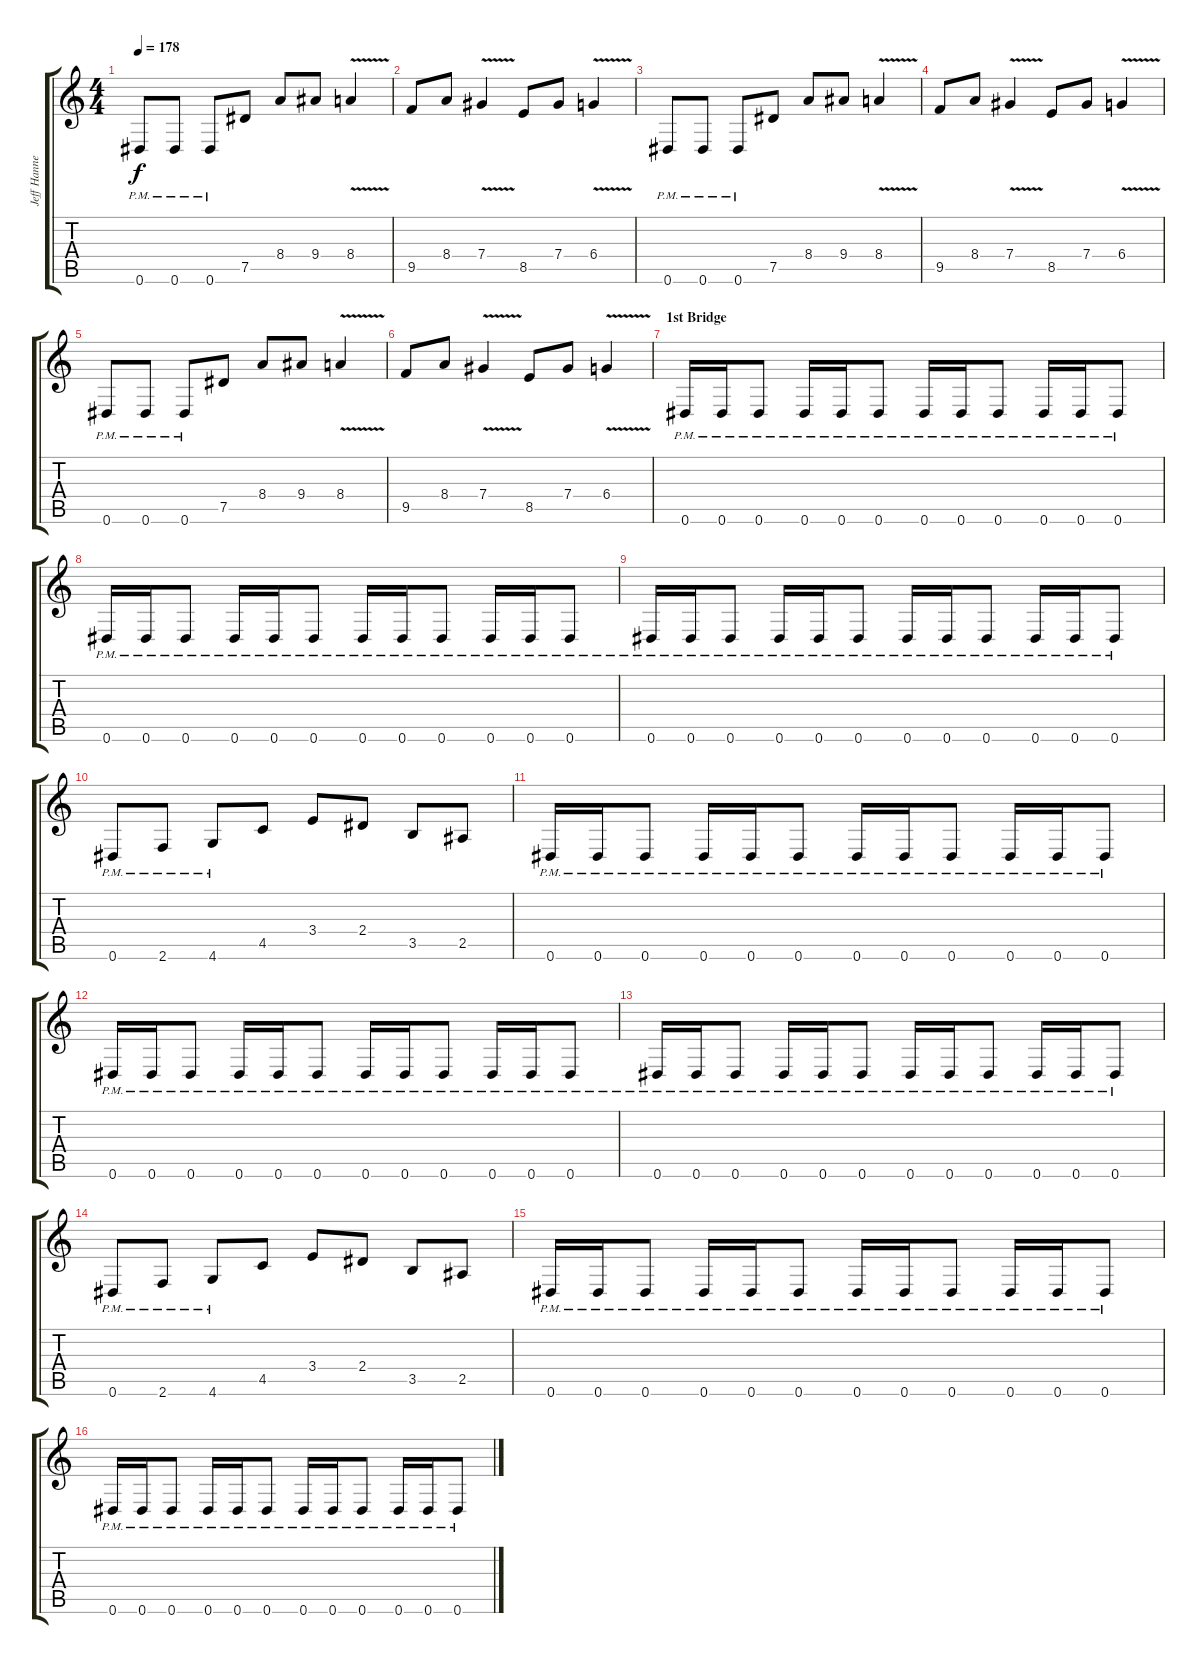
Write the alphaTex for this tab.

\track ("Jeff Hanneman" "Jeff Hanne") {instrument distortionguitar}
\staff {score tabs}
\tuning (Eb4 Bb3 Gb3 Db3 Ab2 Eb2) {hide}
\ts (4 4)
\tempo 178
\clef g2
\ks c
0.6{pm}.8{dy f} 0.6{pm}.8 0.6{pm}.8 7.5.8 8.4.8 9.4.8 8.4{v}.4 |
9.5.8 8.4.8 7.4{v}.4 8.5.8 7.4.8 6.4{v}.4 |
0.6{pm}.8 0.6{pm}.8 0.6{pm}.8 7.5.8 8.4.8 9.4.8 8.4{v}.4 |
9.5.8 8.4.8 7.4{v}.4 8.5.8 7.4.8 6.4{v}.4 |
0.6{pm}.8 0.6{pm}.8 0.6{pm}.8 7.5.8 8.4.8 9.4.8 8.4{v}.4 |
9.5.8 8.4.8 7.4{v}.4 8.5.8 7.4.8 6.4{v}.4 |
\section ("" "1st Bridge")
0.6{pm}.16 0.6{pm}.16 0.6{pm}.8 0.6{pm}.16 0.6{pm}.16 0.6{pm}.8 0.6{pm}.16 0.6{pm}.16 0.6{pm}.8 0.6{pm}.16 0.6{pm}.16 0.6{pm}.8 |
0.6{pm}.16 0.6{pm}.16 0.6{pm}.8 0.6{pm}.16 0.6{pm}.16 0.6{pm}.8 0.6{pm}.16 0.6{pm}.16 0.6{pm}.8 0.6{pm}.16 0.6{pm}.16 0.6{pm}.8 |
0.6{pm}.16 0.6{pm}.16 0.6{pm}.8 0.6{pm}.16 0.6{pm}.16 0.6{pm}.8 0.6{pm}.16 0.6{pm}.16 0.6{pm}.8 0.6{pm}.16 0.6{pm}.16 0.6{pm}.8 |
0.6{pm}.8 2.6{pm}.8 4.6{pm}.8 4.5.8 3.4.8 2.4.8 3.5.8 2.5.8 |
0.6{pm}.16 0.6{pm}.16 0.6{pm}.8 0.6{pm}.16 0.6{pm}.16 0.6{pm}.8 0.6{pm}.16 0.6{pm}.16 0.6{pm}.8 0.6{pm}.16 0.6{pm}.16 0.6{pm}.8 |
0.6{pm}.16 0.6{pm}.16 0.6{pm}.8 0.6{pm}.16 0.6{pm}.16 0.6{pm}.8 0.6{pm}.16 0.6{pm}.16 0.6{pm}.8 0.6{pm}.16 0.6{pm}.16 0.6{pm}.8 |
0.6{pm}.16 0.6{pm}.16 0.6{pm}.8 0.6{pm}.16 0.6{pm}.16 0.6{pm}.8 0.6{pm}.16 0.6{pm}.16 0.6{pm}.8 0.6{pm}.16 0.6{pm}.16 0.6{pm}.8 |
0.6{pm}.8 2.6{pm}.8 4.6{pm}.8 4.5.8 3.4.8 2.4.8 3.5.8 2.5.8 |
0.6{pm}.16 0.6{pm}.16 0.6{pm}.8 0.6{pm}.16 0.6{pm}.16 0.6{pm}.8 0.6{pm}.16 0.6{pm}.16 0.6{pm}.8 0.6{pm}.16 0.6{pm}.16 0.6{pm}.8 |
0.6{pm}.16 0.6{pm}.16 0.6{pm}.8 0.6{pm}.16 0.6{pm}.16 0.6{pm}.8 0.6{pm}.16 0.6{pm}.16 0.6{pm}.8 0.6{pm}.16 0.6{pm}.16 0.6{pm}.8
